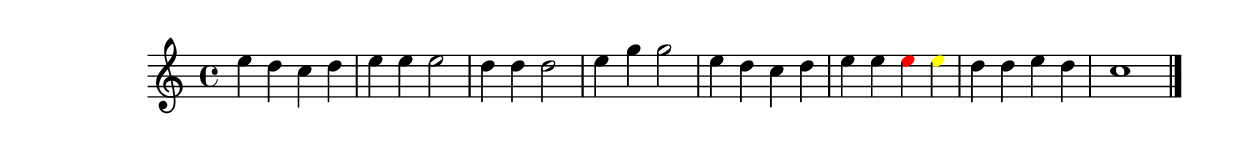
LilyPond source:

\version "2.18.2"
\language "english"

\header {
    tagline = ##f
}

\layout {}

\paper {}

\score {
    \new Score
    <<
        \new Staff
        {
            {   % measure
                \time 4/4
                \tweak color #black
                e''4
                \tweak color #black
                d''4
                \tweak color #black
                c''4
                \tweak color #black
                d''4
            }   % measure
            {   % measure
                \tweak color #black
                e''4
                \tweak color #black
                e''4
                \tweak color #black
                e''2
            }   % measure
            {   % measure
                \tweak color #black
                d''4
                \tweak color #black
                d''4
                \tweak color #black
                d''2
            }   % measure
            {   % measure
                \tweak color #black
                e''4
                \tweak color #black
                g''4
                \tweak color #black
                g''2
            }   % measure
            {   % measure
                \tweak color #black
                e''4
                \tweak color #black
                d''4
                \tweak color #black
                c''4
                \tweak color #black
                d''4
            }   % measure
            {   % measure
                \tweak color #black
                e''4
                \tweak color #black
                e''4
                \tweak color #red
                e''4
                \tweak color #yellow
                e''4
            }   % measure
            {   % measure
                d''4
                d''4
                e''4
                d''4
            }   % measure
            {   % measure
                c''1
                \bar "|." %! SCORE1
            }   % measure
        }
    >>
}